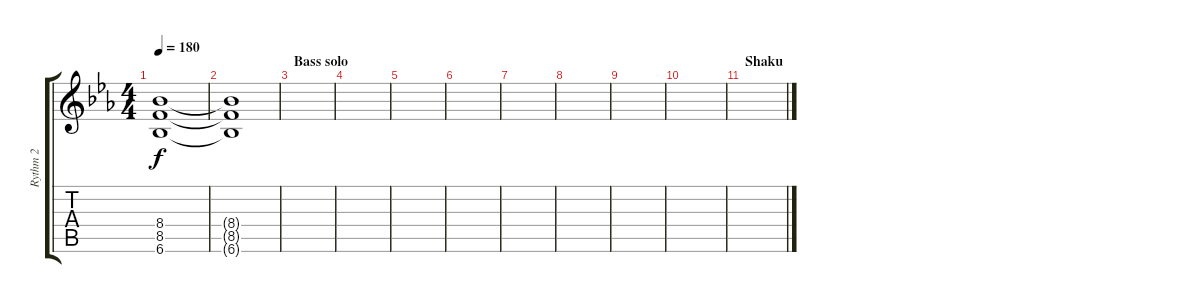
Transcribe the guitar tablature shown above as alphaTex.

\track ("Rythm 2" "Rythm 2") {instrument distortionguitar}
\staff {score tabs}
\tuning (E4 B3 G3 D3 A2 E2) {hide}
\ts (4 4)
\tempo 180
\clef g2
\ks eb
(8.4 8.5 6.6).1{dy f} |
(8.4{t} 8.5{t} 6.6{t}).1 |
\section ("" "Bass solo")
|
|
|
|
|
|
|
|
\section ("" "Shaku")
